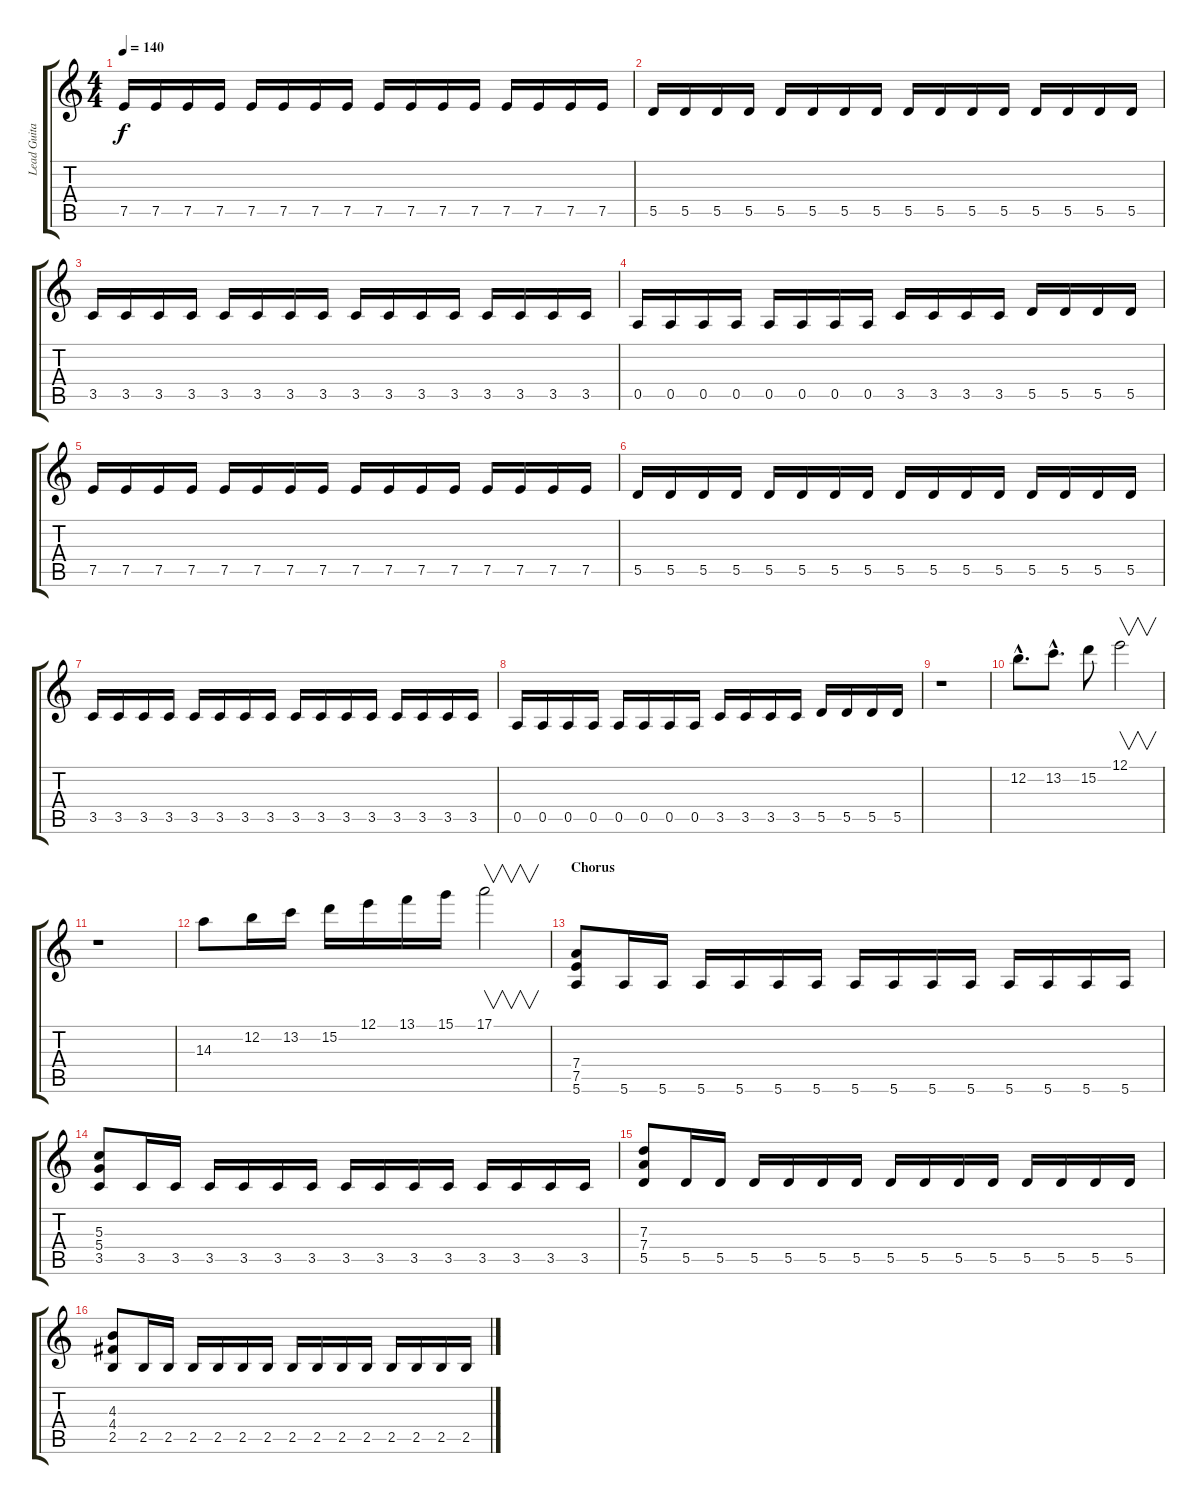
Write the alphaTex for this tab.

\track ("Lead Guitar II" "Lead Guita") {instrument distortionguitar}
\staff {score tabs}
\tuning (E4 B3 G3 D3 A2 E2) {hide}
\ts (4 4)
\tempo 140
\clef g2
\ks c
7.5.16{dy f instrument distortionguitar} 7.5.16 7.5.16 7.5.16 7.5.16 7.5.16 7.5.16 7.5.16 7.5.16 7.5.16 7.5.16 7.5.16 7.5.16 7.5.16 7.5.16 7.5.16 |
5.5.16 5.5.16 5.5.16 5.5.16 5.5.16 5.5.16 5.5.16 5.5.16 5.5.16 5.5.16 5.5.16 5.5.16 5.5.16 5.5.16 5.5.16 5.5.16 |
3.5.16 3.5.16 3.5.16 3.5.16 3.5.16 3.5.16 3.5.16 3.5.16 3.5.16 3.5.16 3.5.16 3.5.16 3.5.16 3.5.16 3.5.16 3.5.16 |
0.5.16 0.5.16 0.5.16 0.5.16 0.5.16 0.5.16 0.5.16 0.5.16 3.5.16 3.5.16 3.5.16 3.5.16 5.5.16 5.5.16 5.5.16 5.5.16 |
7.5.16{instrument distortionguitar} 7.5.16 7.5.16 7.5.16 7.5.16 7.5.16 7.5.16 7.5.16 7.5.16 7.5.16 7.5.16 7.5.16 7.5.16 7.5.16 7.5.16 7.5.16 |
5.5.16 5.5.16 5.5.16 5.5.16 5.5.16 5.5.16 5.5.16 5.5.16 5.5.16 5.5.16 5.5.16 5.5.16 5.5.16 5.5.16 5.5.16 5.5.16 |
3.5.16 3.5.16 3.5.16 3.5.16 3.5.16 3.5.16 3.5.16 3.5.16 3.5.16 3.5.16 3.5.16 3.5.16 3.5.16 3.5.16 3.5.16 3.5.16 |
0.5.16 0.5.16 0.5.16 0.5.16 0.5.16 0.5.16 0.5.16 0.5.16 3.5.16 3.5.16 3.5.16 3.5.16 5.5.16 5.5.16 5.5.16 5.5.16 |
r.1{instrument distortionguitar} |
12.2{hac}.8{d} 13.2{hac}.8{d} 15.2.8 12.1.2{v} |
r.1 |
14.3.8 12.2.16 13.2.16 15.2.16 12.1.16 13.1.16 15.1.16 17.1.2{v} |
\section ("" "Chorus")
(7.4 7.5 5.6).8 5.6.16 5.6.16 5.6.16 5.6.16 5.6.16 5.6.16 5.6.16 5.6.16 5.6.16 5.6.16 5.6.16 5.6.16 5.6.16 5.6.16 |
(5.3 5.4 3.5).8 3.5.16 3.5.16 3.5.16 3.5.16 3.5.16 3.5.16 3.5.16 3.5.16 3.5.16 3.5.16 3.5.16 3.5.16 3.5.16 3.5.16 |
(7.3 7.4 5.5).8 5.5.16 5.5.16 5.5.16 5.5.16 5.5.16 5.5.16 5.5.16 5.5.16 5.5.16 5.5.16 5.5.16 5.5.16 5.5.16 5.5.16 |
(4.3 4.4 2.5).8 2.5.16 2.5.16 2.5.16 2.5.16 2.5.16 2.5.16 2.5.16 2.5.16 2.5.16 2.5.16 2.5.16 2.5.16 2.5.16 2.5.16
